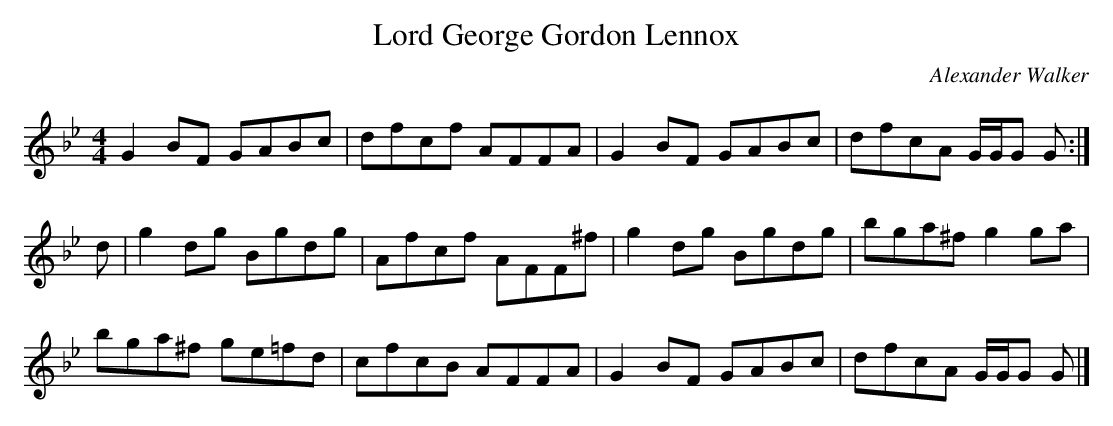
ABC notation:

X:1
T:Lord George Gordon Lennox
C:Alexander Walker
M:4/4
L:1/8
K:Gm
G2 BF GABc|dfcf AFFA|G2 BF GABc|dfcA G/G/G G:|]
d|g2 dg Bgdg|Afcf AFF^f|g2 dg Bgdg|bga^f g2 ga|
bga^f ge=fd|cfcB AFFA|G2 BF GABc|dfcA G/G/G G|]
